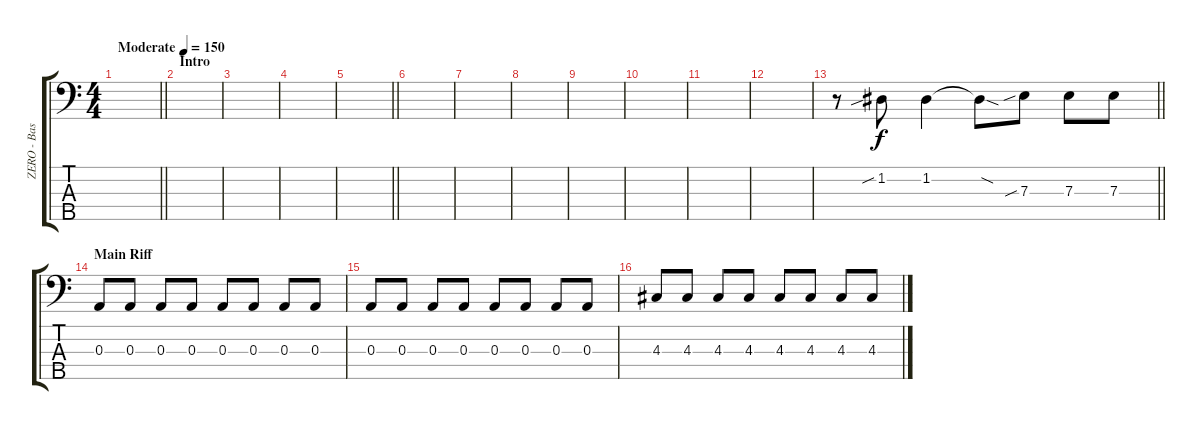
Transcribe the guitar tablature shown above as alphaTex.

\track ("ZERO - Bass" "ZERO - Bas") {instrument electricbassfinger}
\staff {score tabs}
\tuning (G2 D2 A1 E1 B0) {hide}
\ts (4 4)
\tempo (150 "Moderate")
\clef f4
\barLineRight lightlight
\ks c
|
\section ("" "Intro")
|
|
|
\barLineRight lightlight
|
\section ("" "")
|
|
|
|
|
|
|
\barLineRight lightlight
r.8 1.2{sib}.8 1.2.4 1.2{sod t}.8 7.3{sib}.8 7.3.8 7.3.8 |
\section ("" "Main Riff")
0.3.8 0.3.8 0.3.8 0.3.8 0.3.8 0.3.8 0.3.8 0.3.8 |
0.3.8 0.3.8 0.3.8 0.3.8 0.3.8 0.3.8 0.3.8 0.3.8 |
4.3.8 4.3.8 4.3.8 4.3.8 4.3.8 4.3.8 4.3.8 4.3.8
